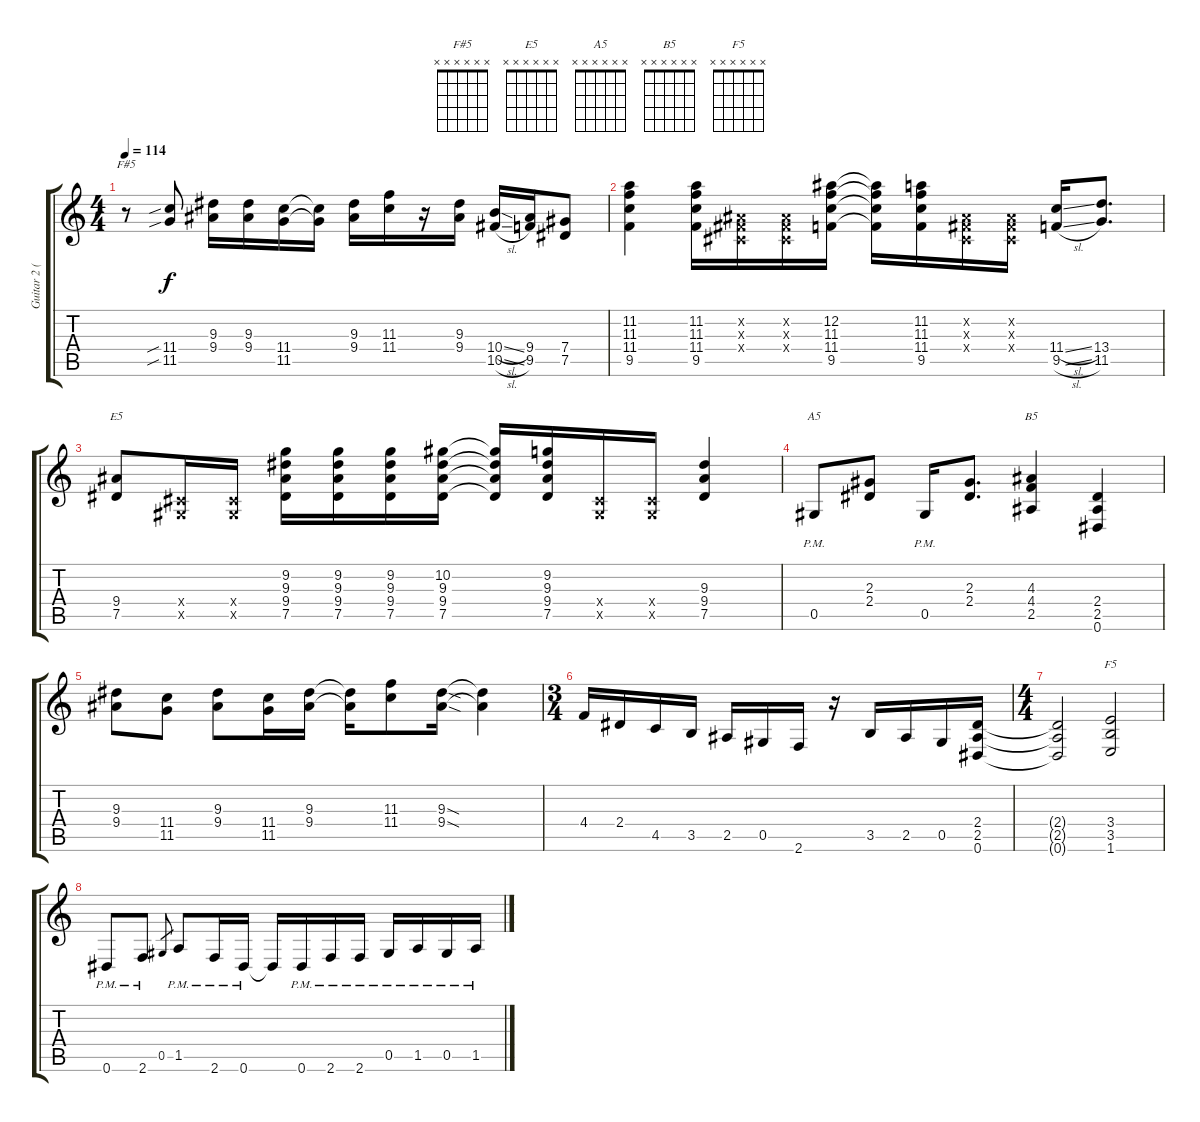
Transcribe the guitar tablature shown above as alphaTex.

\track ("Guitar 2 (Izzy)" "Guitar 2 (") {instrument overdrivenguitar}
\staff {score tabs}
\tuning (Eb4 Bb3 Gb3 Db3 Ab2 Eb2) {hide}
\chord ("F#5" x x x x x x)
\chord ("E5" x x x x x x)
\chord ("A5" x x x x x x)
\chord ("B5" x x x x x x)
\chord ("F5" x x x x x x)
\ts (4 4)
\tempo 114
\clef g2
\ks c
r.8{ch "F#5" dy f} (11.4{sib} 11.5{sib}).8 (9.3 9.4).16 (9.3 9.4).16 (11.4 11.5).16 (11.4{t} 11.5{t}).16 (9.3 9.4).16 (11.3 11.4).16 r.16 (9.3 9.4).16 (10.4{sl} 10.5{sl}).16 (9.4 9.5).16 (7.4 7.5).8 |
(11.2 11.3 11.4 9.5).4 (11.2 11.3 11.4 9.5).16 (0.2{x} 0.3{x} 0.4{x}).16 (0.2{x} 0.3{x} 0.4{x}).16 (12.2 11.3 11.4 9.5).16 (12.2{t} 11.3{t} 11.4{t} 9.5{t}).16 (11.2 11.3 11.4 9.5).16 (0.2{x} 0.3{x} 0.4{x}).16 (0.2{x} 0.3{x} 0.4{x}).16 (11.4{sl} 9.5{sl}).16 (13.4 11.5).8{d} |
(9.4 7.5).8{ch "E5"} (0.4{x} 0.5{x}).16 (0.4{x} 0.5{x}).16 (9.2 9.3 9.4 7.5).16 (9.2 9.3 9.4 7.5).16 (9.2 9.3 9.4 7.5).16 (10.2 9.3 9.4 7.5).16 (10.2{t} 9.3{t} 9.4{t} 7.5{t}).16 (9.2 9.3 9.4 7.5).16 (0.4{x} 0.5{x}).16 (0.4{x} 0.5{x}).16 (9.3 9.4 7.5).4 |
0.5{pm}.8{ch "A5"} (2.3 2.4).8 0.5{pm}.16 (2.3 2.4).8{d} (4.3 4.4 2.5).4{ch "B5"} (2.4 2.5 0.6).4 |
(9.3 9.4).8 (11.4 11.5).8 (9.3 9.4).8 (11.4 11.5).16 (9.3 9.4).16 (9.3{t} 9.4{t}).16 (11.3 11.4).8 (9.3{sod} 9.4{sod}).16 (9.3{t} 9.4{t}).4 |
\ts (3 4)
4.4.16 2.4.16 4.5.16 3.5.16 2.5.16 0.5.16 2.6.16 r.16 3.5.16 2.5.16 0.5.16 (2.4 2.5 0.6).16 |
\ts (4 4)
(2.4{t} 2.5{t} 0.6{t}).2 (3.4 3.5 1.6).2{ch "F5"} |
0.6{pm}.8 2.6{pm}.8 0.5.8{gr} 1.5{pm}.8 2.6{pm}.16 0.6{pm}.16 0.6{t}.16 0.6{pm}.16 2.6{pm}.16 2.6{pm}.16 0.5{pm}.16 1.5{pm}.16 0.5{pm}.16 1.5{pm}.16
